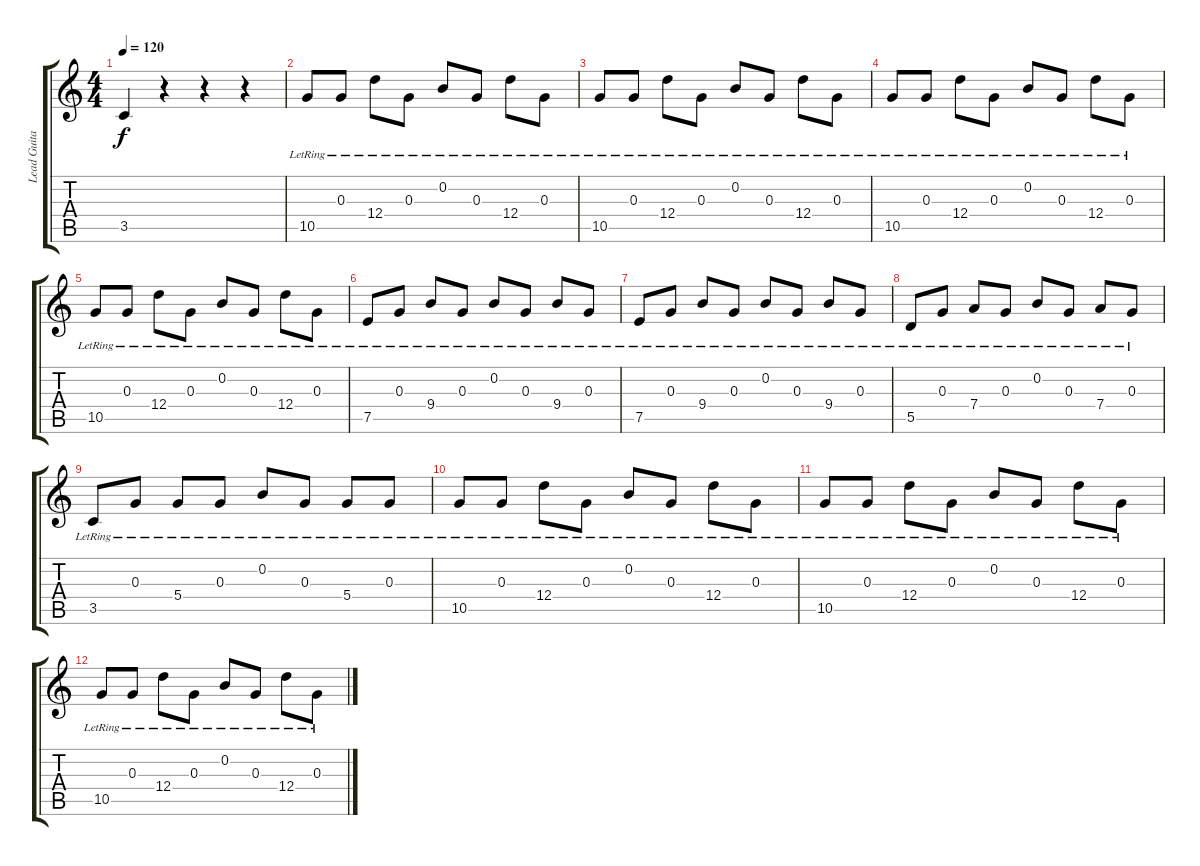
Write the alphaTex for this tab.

\track ("Lead Guitar" "Lead Guita") {instrument electricguitarjazz}
\staff {score tabs}
\tuning (E4 B3 G3 D3 A2 E2) {hide}
\ts (4 4)
\tempo 120
\clef g2
\ks c
3.5.4{dy f} r.4 r.4 r.4 |
10.5{lr}.8 0.3{lr}.8 12.4{lr}.8 0.3{lr}.8 0.2{lr}.8 0.3{lr}.8 12.4{lr}.8 0.3{lr}.8 |
10.5{lr}.8 0.3{lr}.8 12.4{lr}.8 0.3{lr}.8 0.2{lr}.8 0.3{lr}.8 12.4{lr}.8 0.3{lr}.8 |
10.5{lr}.8 0.3{lr}.8 12.4{lr}.8 0.3{lr}.8 0.2{lr}.8 0.3{lr}.8 12.4{lr}.8 0.3{lr}.8 |
10.5{lr}.8 0.3{lr}.8 12.4{lr}.8 0.3{lr}.8 0.2{lr}.8 0.3{lr}.8 12.4{lr}.8 0.3{lr}.8 |
7.5{lr}.8 0.3{lr}.8 9.4{lr}.8 0.3{lr}.8 0.2{lr}.8 0.3{lr}.8 9.4{lr}.8 0.3{lr}.8 |
7.5{lr}.8 0.3{lr}.8 9.4{lr}.8 0.3{lr}.8 0.2{lr}.8 0.3{lr}.8 9.4{lr}.8 0.3{lr}.8 |
5.5{lr}.8 0.3{lr}.8 7.4{lr}.8 0.3{lr}.8 0.2{lr}.8 0.3{lr}.8 7.4{lr}.8 0.3{lr}.8 |
3.5{lr}.8 0.3{lr}.8 5.4{lr}.8 0.3{lr}.8 0.2{lr}.8 0.3{lr}.8 5.4{lr}.8 0.3{lr}.8 |
10.5{lr}.8 0.3{lr}.8 12.4{lr}.8 0.3{lr}.8 0.2{lr}.8 0.3{lr}.8 12.4{lr}.8 0.3{lr}.8 |
10.5{lr}.8 0.3{lr}.8 12.4{lr}.8 0.3{lr}.8 0.2{lr}.8 0.3{lr}.8 12.4{lr}.8 0.3{lr}.8 |
10.5{lr}.8 0.3{lr}.8 12.4{lr}.8 0.3{lr}.8 0.2{lr}.8 0.3{lr}.8 12.4{lr}.8 0.3{lr}.8
